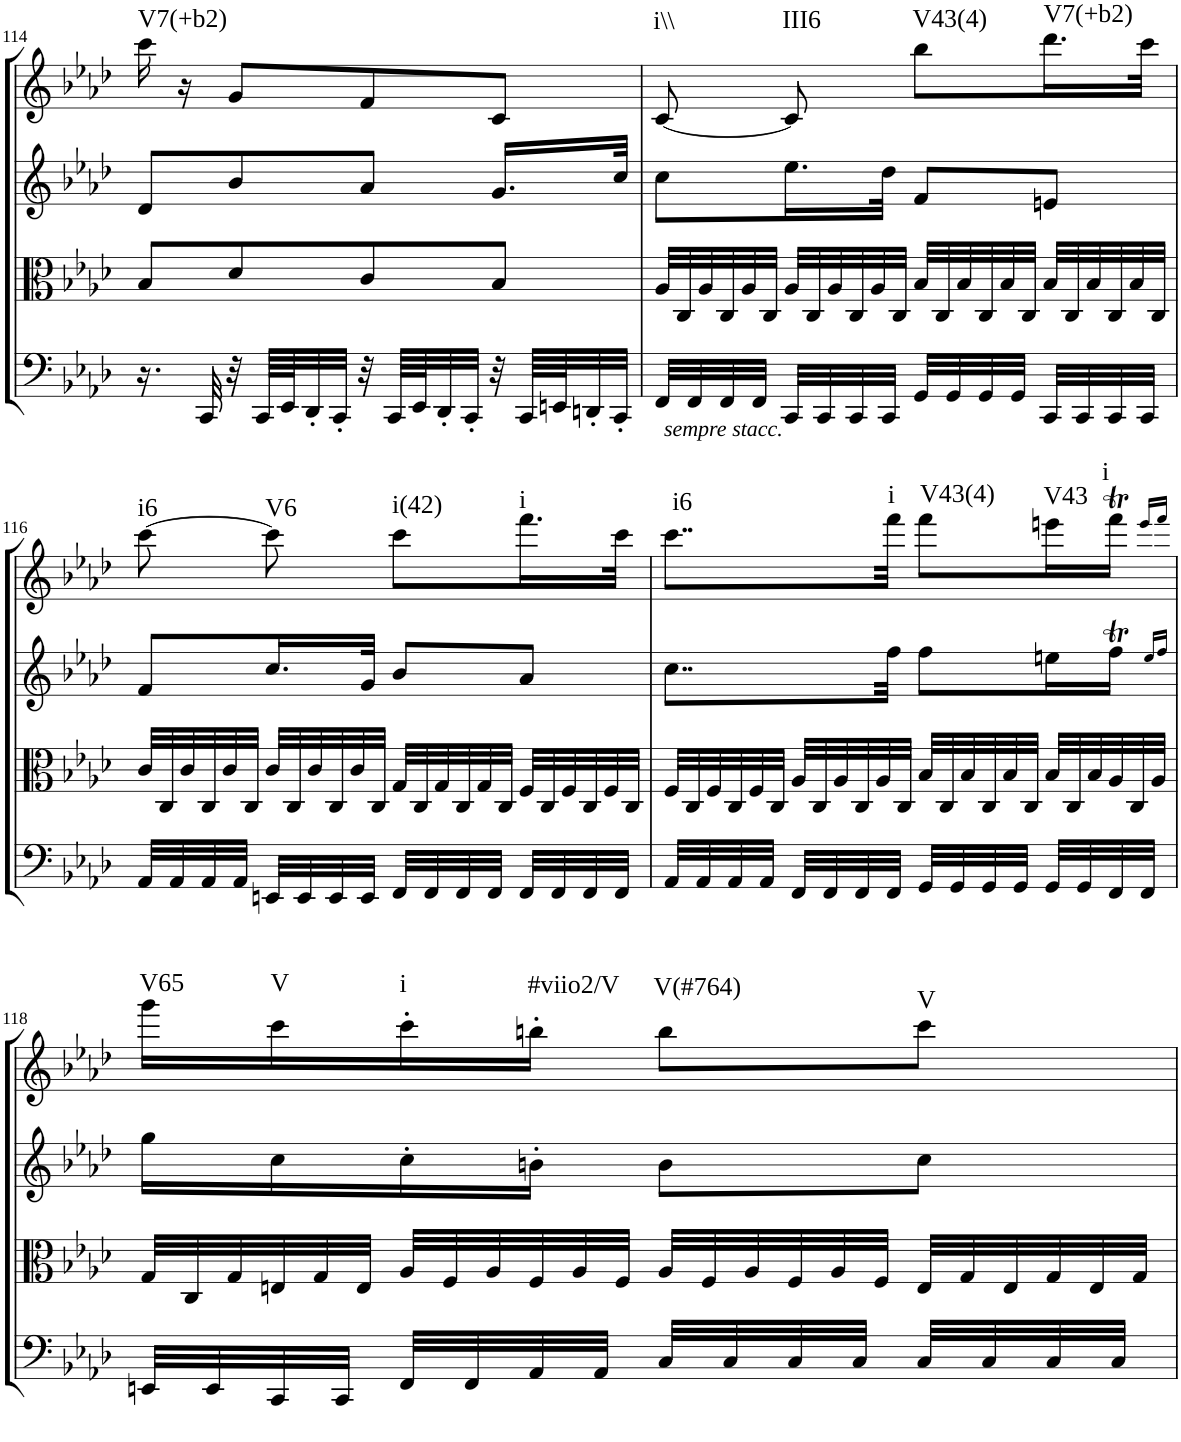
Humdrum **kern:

**kern	**kern	**kern	**kern	**harte
*part4	*part3	*part2	*part1	*part1
*staff4	*staff3	*staff2	*staff1	*
*I"Cello	*I"Viola	*I"2nd Violin	*I"1st Violin	*
*	*I'Vla	*I'Vln	*I'Vln	*
!!LO:PB:g=z
*clefF4	*clefC3	*clefG2	*clefG2	*
*k[b-e-a-d-]	*k[b-e-a-d-]	*k[b-e-a-d-]	*k[b-e-a-d-]	*
*f:	*f:	*f:	*f:	*
*M2/4	*M2/4	*M2/4	*M2/4	*
=114	=114	=114	=114	=114
!	!	!	!	!LO:H:kt=V7(+b2)
16.r	8B-/L	8d-/L	16ccc\	N
.	.	.	16r	.
32CC/	.	.	.	.
32r	8d-/	8b-/	8g/L	.
64CC/LLLL	.	.	.	.
64EE-/J	.	.	.	.
32DD-'/	.	.	.	.
32CC'/JJJ	.	.	.	.
32r	8c/	8a-/J	8f/	.
64CC/LLLL	.	.	.	.
64EE-/J	.	.	.	.
32DD-'/	.	.	.	.
32CC'/JJJ	.	.	.	.
32r	8B-/J	16.g/LL	8c/J	.
64CC/LLLL	.	.	.	.
64EEn/J	.	.	.	.
32DDn'/	.	.	.	.
32CC'/JJJ	.	32cc/JJk	.	.
=115	=115	=115	=115	=115
*	*Xtuplet	*	*	*
!	!	!	!	!LO:H:kt=i\\
32FF/LLL	48A-/LLL	8cc\L	[8c/	N
.	48C/	.	.	.
!LO:TX:b:i:t=sempre stacc.	!	!	!	!
32FF/	.	.	.	.
.	48A-/	.	.	.
32FF/	48C/	.	.	.
.	48A-/	.	.	.
32FF/JJJ	.	.	.	.
.	48C/JJJ	.	.	.
!	!	!	!	!LO:H:kt=III6
32CC/LLL	48A-/LLL	16.ee-\L	8c/]	N
.	48C/	.	.	.
32CC/	.	.	.	.
.	48A-/	.	.	.
32CC/	48C/	.	.	.
.	48A-/	.	.	.
32CC/JJJ	.	32dd-\JJk	.	.
.	48C/JJJ	.	.	.
!	!	!	!	!LO:H:kt=V43(4)
32GG/LLL	48B-/LLL	8f/L	8bb-\L	N
.	48C/	.	.	.
32GG/	.	.	.	.
.	48B-/	.	.	.
32GG/	48C/	.	.	.
.	48B-/	.	.	.
32GG/JJJ	.	.	.	.
.	48C/JJJ	.	.	.
!	!	!	!	!LO:H:kt=V7(+b2)
32CC/LLL	48B-/LLL	8en/J	16.ddd-\L	N
.	48C/	.	.	.
32CC/	.	.	.	.
.	48B-/	.	.	.
32CC/	48C/	.	.	.
.	48B-/	.	.	.
32CC/JJJ	.	.	32ccc\JJk	.
.	48C/JJJ	.	.	.
!!LO:LB:g=z
=116	=116	=116	=116	=116
!	!	!	!	!LO:H:kt=i6
32AA-/LLL	48c/LLL	8f/L	[8ccc\	N
.	48C/	.	.	.
32AA-/	.	.	.	.
.	48c/	.	.	.
32AA-/	48C/	.	.	.
.	48c/	.	.	.
32AA-/JJJ	.	.	.	.
.	48C/JJJ	.	.	.
!	!	!	!	!LO:H:kt=V6
32EEn/LLL	48c/LLL	16.cc/L	8ccc\]	N
.	48C/	.	.	.
32EE/	.	.	.	.
.	48c/	.	.	.
32EE/	48C/	.	.	.
.	48c/	.	.	.
32EE/JJJ	.	32g/JJk	.	.
.	48C/JJJ	.	.	.
!	!	!	!	!LO:H:kt=i(42)
32FF/LLL	48G/LLL	8b-/L	8ccc\L	N
.	48C/	.	.	.
32FF/	.	.	.	.
.	48G/	.	.	.
32FF/	48C/	.	.	.
.	48G/	.	.	.
32FF/JJJ	.	.	.	.
.	48C/JJJ	.	.	.
!	!	!	!	!LO:H:kt=i
32FF/LLL	48F/LLL	8a-/J	16.fff\L	N
.	48C/	.	.	.
32FF/	.	.	.	.
.	48F/	.	.	.
32FF/	48C/	.	.	.
.	48F/	.	.	.
32FF/JJJ	.	.	32ccc\JJk	.
.	48C/JJJ	.	.	.
=117	=117	=117	=117	=117
!	!	!	!	!LO:H:kt=i6
32AA-/LLL	48F/LLL	8..cc\L	8..ccc\L	N
.	48C/	.	.	.
32AA-/	.	.	.	.
.	48F/	.	.	.
32AA-/	48C/	.	.	.
.	48F/	.	.	.
32AA-/JJJ	.	.	.	.
.	48C/JJJ	.	.	.
32FF/LLL	48A-/LLL	.	.	.
.	48C/	.	.	.
32FF/	.	.	.	.
.	48A-/	.	.	.
32FF/	48C/	.	.	.
.	48A-/	.	.	.
!	!	!	!	!LO:H:kt=i
32FF/JJJ	.	32ff\Jkk	32fff\Jkk	N
.	48C/JJJ	.	.	.
!	!	!	!	!LO:H:kt=V43(4)
32GG/LLL	48B-/LLL	8ff\L	8fff\L	N
.	48C/	.	.	.
32GG/	.	.	.	.
.	48B-/	.	.	.
32GG/	48C/	.	.	.
.	48B-/	.	.	.
32GG/JJJ	.	.	.	.
.	48C/JJJ	.	.	.
!	!	!	!	!LO:H:kt=V43
32GG/LLL	48B-/LLL	16een\L	16eeen\L	N
.	48C/	.	.	.
32GG/	.	.	.	.
.	48B-/	.	.	.
!	!	!	!	!LO:H:kt=i
32FF/	48A-/	16ffT\JJ	16fffT\JJ	N
.	48C/	.	.	.
32FF/JJJ	.	.	.	.
.	48A-/JJJ	.	.	.
.	.	16qee/LL	16qeee/LL	.
.	.	16qff/JJ	16qfff/JJ	.
!!LO:LB:g=z
=118	=118	=118	=118	=118
!	!	!	!	!LO:H:kt=V65
32EEn/LLL	48G/LLL	16gg\LL	16ggg\LL	N
.	48C/	.	.	.
32EE/	.	.	.	.
.	48G/	.	.	.
!	!	!	!	!LO:H:kt=V
32CC/	48En/	16cc\	16ccc\	N
.	48G/	.	.	.
32CC/JJJ	.	.	.	.
.	48E/JJJ	.	.	.
!	!	!	!	!LO:H:kt=i
32FF/LLL	48A-/LLL	16cc'\	16ccc'\	N
.	48F/	.	.	.
32FF/	.	.	.	.
.	48A-/	.	.	.
!	!	!	!	!LO:H:kt=#viio2/V
32AA-/	48F/	16bn'\JJ	16bbn'\JJ	N
.	48A-/	.	.	.
32AA-/JJJ	.	.	.	.
.	48F/JJJ	.	.	.
!	!	!	!	!LO:H:kt=V(#764)
32C/LLL	48A-/LLL	8b\L	8bb\L	N
.	48F/	.	.	.
32C/	.	.	.	.
.	48A-/	.	.	.
32C/	48F/	.	.	.
.	48A-/	.	.	.
32C/JJJ	.	.	.	.
.	48F/JJJ	.	.	.
!	!	!	!	!LO:H:kt=V
32C/LLL	48E/LLL	8cc\J	8ccc\J	N
.	48G/	.	.	.
32C/	.	.	.	.
.	48E/	.	.	.
32C/	48G/	.	.	.
.	48E/	.	.	.
32C/JJJ	.	.	.	.
.	48G/JJJ	.	.	.
=	=	=	=	=
*-	*-	*-	*-	*-
